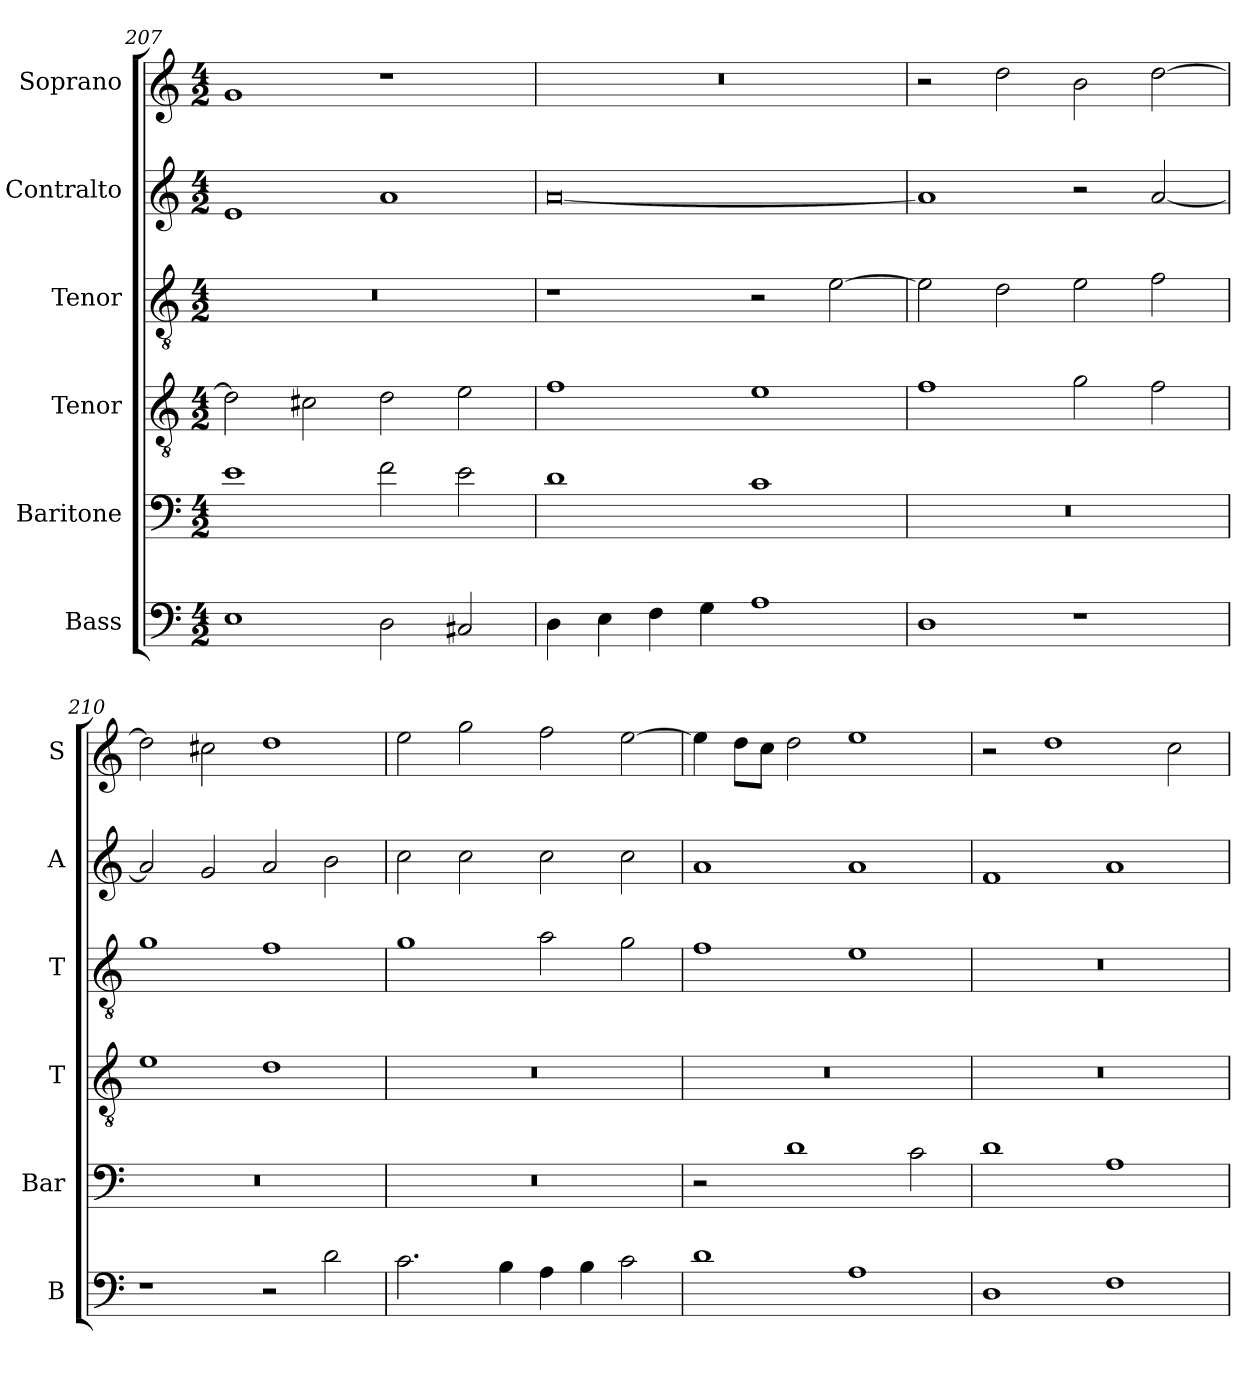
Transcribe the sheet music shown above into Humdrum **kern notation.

**kern	**kern	**kern	**kern	**kern	**kern
*part6	*part5	*part4	*part3	*part2	*part1
*staff6	*staff5	*staff4	*staff3	*staff2	*staff1
*I"Bass	*I"Baritone	*I"Tenor	*I"Tenor	*I"Contralto	*I"Soprano
*I'B	*I'Bar	*I'T	*I'T	*I'A	*I'S
*clefF4	*clefF4	*clefGv2	*clefGv2	*clefG2	*clefG2
*k[]	*k[]	*k[]	*k[]	*k[]	*k[]
*G:mix	*G:mix	*G:mix	*G:mix	*G:mix	*G:mix
*M4/2	*M4/2	*M4/2	*M4/2	*M4/2	*M4/2
=207	=207	=207	=207	=207	=207
1E	1e	2d]	0r	1e	1g
.	.	2c#X	.	.	.
2D	2f	2d	.	1a	1r
2C#X	2e	2e	.	.	.
=208	=208	=208	=208	=208	=208
4D	1d	1f	1r	[0a	0r
4E	.	.	.	.	.
4F	.	.	.	.	.
4G	.	.	.	.	.
1A	1c	1e	2r	.	.
.	.	.	[2e	.	.
=209	=209	=209	=209	=209	=209
1D	0r	1f	2e]	1a]	2r
.	.	.	2d	.	2dd
1r	.	2g	2e	2r	2b
.	.	2f	2f	[2a	[2dd
=210	=210	=210	=210	=210	=210
1r	0r	1e	1g	2a]	2dd]
.	.	.	.	2g	2cc#X
2r	.	1d	1f	2a	1dd
2d	.	.	.	2b	.
=211	=211	=211	=211	=211	=211
2.c	0r	0r	1g	2cc	2ee
.	.	.	.	2cc	2gg
4B	.	.	.	.	.
4A	.	.	2a	2cc	2ff
4B	.	.	.	.	.
2c	.	.	2g	2cc	[2ee
=212	=212	=212	=212	=212	=212
1d	2r	0r	1f	1a	4ee]
.	.	.	.	.	8dd\L
.	.	.	.	.	8cc\J
.	1d	.	.	.	2dd
1A	.	.	1e	1a	1ee
.	2c	.	.	.	.
=213	=213	=213	=213	=213	=213
1D	1d	0r	0r	1f	2r
.	.	.	.	.	1dd
1F	1A	.	.	1a	.
.	.	.	.	.	2cc
=	=	=	=	=	=
*-	*-	*-	*-	*-	*-
